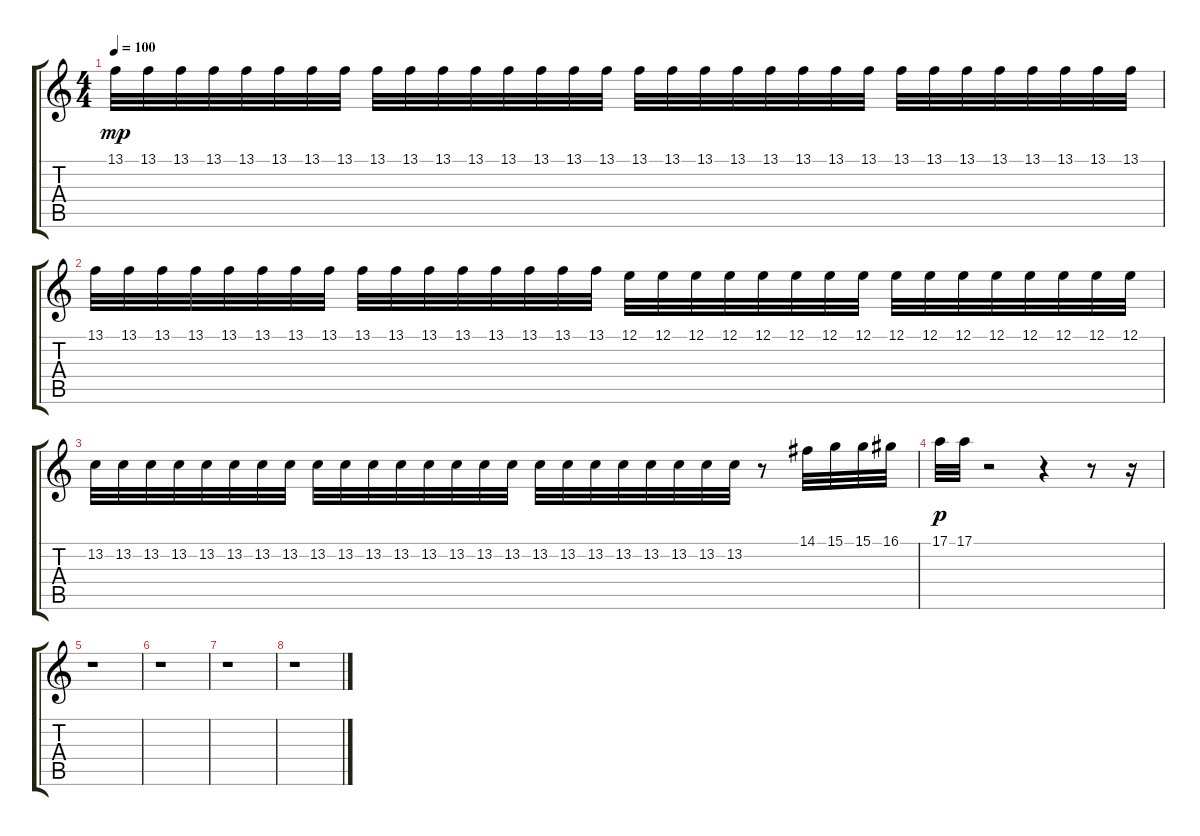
\track "" {instrument pizzicatostrings}
\staff {score tabs}
\tuning (E4 B3 G3 D3 A2 E2) {hide}
\ts (4 4)
\tempo 100
\clef g2
\ks c
13.1.32{dy mp} 13.1.32 13.1.32 13.1.32 13.1.32 13.1.32 13.1.32 13.1.32 13.1.32 13.1.32 13.1.32 13.1.32 13.1.32 13.1.32 13.1.32 13.1.32 13.1.32 13.1.32 13.1.32 13.1.32 13.1.32 13.1.32 13.1.32 13.1.32 13.1.32 13.1.32 13.1.32 13.1.32 13.1.32 13.1.32 13.1.32 13.1.32 |
13.1.32 13.1.32 13.1.32 13.1.32 13.1.32 13.1.32 13.1.32 13.1.32 13.1.32 13.1.32 13.1.32 13.1.32 13.1.32 13.1.32 13.1.32 13.1.32 12.1.32 12.1.32 12.1.32 12.1.32 12.1.32 12.1.32 12.1.32 12.1.32 12.1.32 12.1.32 12.1.32 12.1.32 12.1.32 12.1.32 12.1.32 12.1.32 |
13.2.32 13.2.32 13.2.32 13.2.32 13.2.32 13.2.32 13.2.32 13.2.32 13.2.32 13.2.32 13.2.32 13.2.32 13.2.32 13.2.32 13.2.32 13.2.32 13.2.32 13.2.32 13.2.32 13.2.32 13.2.32 13.2.32 13.2.32 13.2.32 r.8 14.1.32 15.1.32 15.1.32 16.1.32 |
17.1.32{dy p} 17.1.32 r.2 r.4 r.8 r.16 |
r.1 |
r.1 |
r.1 |
r.1
